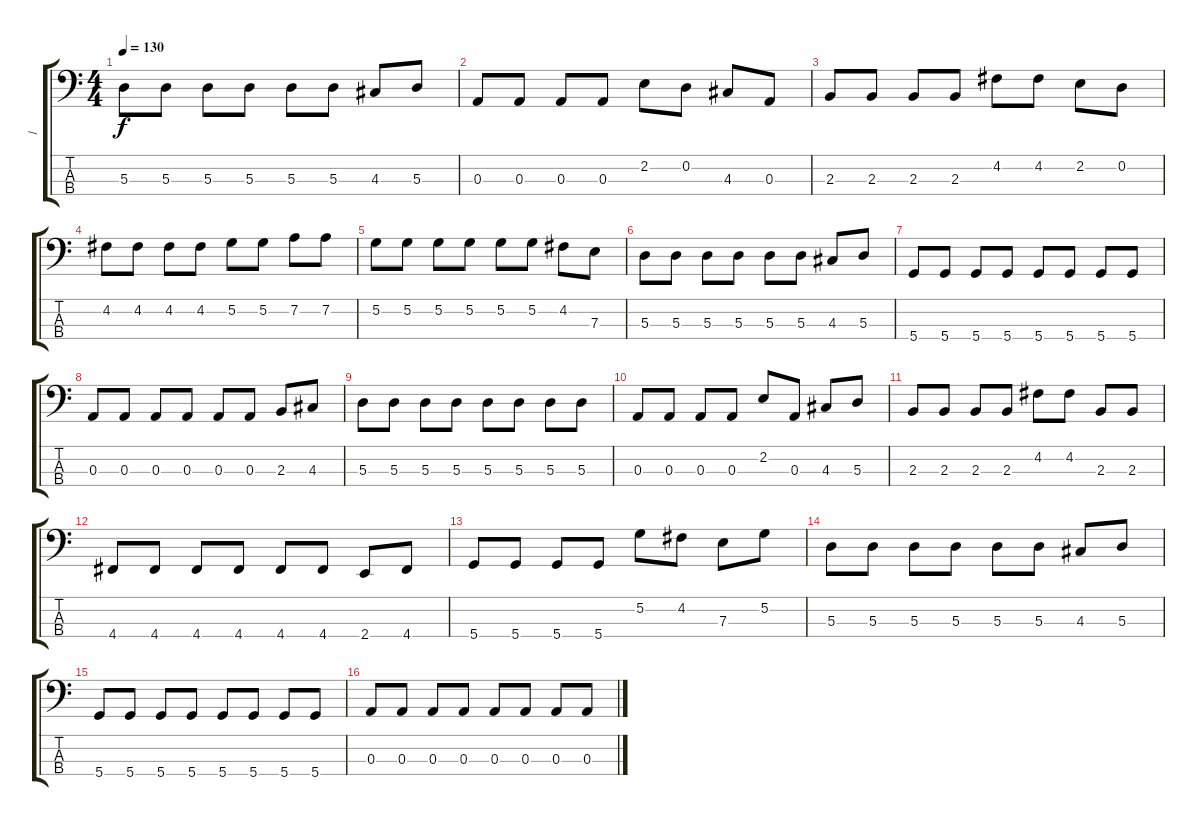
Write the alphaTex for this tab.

\track ("1" "1") {instrument electricbassfinger}
\staff {score tabs}
\tuning (G2 D2 A1 D1) {hide}
\ts (4 4)
\tempo 130
\clef f4
\ks c
5.3.8{dy f} 5.3.8 5.3.8 5.3.8 5.3.8 5.3.8 4.3.8 5.3.8 |
0.3.8 0.3.8 0.3.8 0.3.8 2.2.8 0.2.8 4.3.8 0.3.8 |
2.3.8 2.3.8 2.3.8 2.3.8 4.2.8 4.2.8 2.2.8 0.2.8 |
4.2.8 4.2.8 4.2.8 4.2.8 5.2.8 5.2.8 7.2.8 7.2.8 |
5.2.8 5.2.8 5.2.8 5.2.8 5.2.8 5.2.8 4.2.8 7.3.8 |
5.3.8 5.3.8 5.3.8 5.3.8 5.3.8 5.3.8 4.3.8 5.3.8 |
5.4.8 5.4.8 5.4.8 5.4.8 5.4.8 5.4.8 5.4.8 5.4.8 |
0.3.8 0.3.8 0.3.8 0.3.8 0.3.8 0.3.8 2.3.8 4.3.8 |
5.3.8 5.3.8 5.3.8 5.3.8 5.3.8 5.3.8 5.3.8 5.3.8 |
0.3.8 0.3.8 0.3.8 0.3.8 2.2.8 0.3.8 4.3.8 5.3.8 |
2.3.8 2.3.8 2.3.8 2.3.8 4.2.8 4.2.8 2.3.8 2.3.8 |
4.4.8 4.4.8 4.4.8 4.4.8 4.4.8 4.4.8 2.4.8 4.4.8 |
5.4.8 5.4.8 5.4.8 5.4.8 5.2.8 4.2.8 7.3.8 5.2.8 |
5.3.8 5.3.8 5.3.8 5.3.8 5.3.8 5.3.8 4.3.8 5.3.8 |
5.4.8 5.4.8 5.4.8 5.4.8 5.4.8 5.4.8 5.4.8 5.4.8 |
0.3.8 0.3.8 0.3.8 0.3.8 0.3.8 0.3.8 0.3.8 0.3.8
